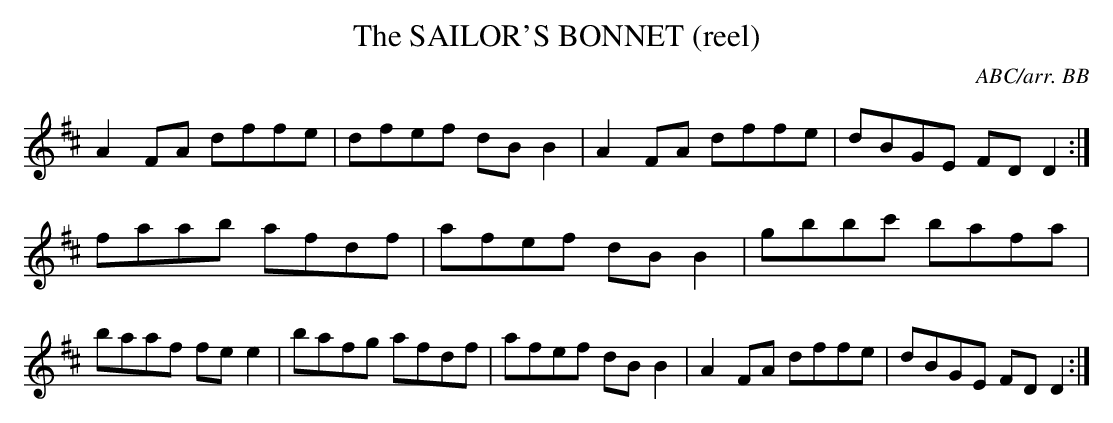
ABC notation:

X:1
T:SAILOR'S BONNET (reel), The\
C:ABC/arr. BB\
M:C\
K:D\
A2FA dffe|dfef dBB2|A2FA dffe|dBGE FDD2:|\
faab afdf|afef dBB2|gbbc' bafa|baaf fee2|\
bafg afdf|afef dBB2|A2FA dffe|dBGE FDD2 :|\
\
\
